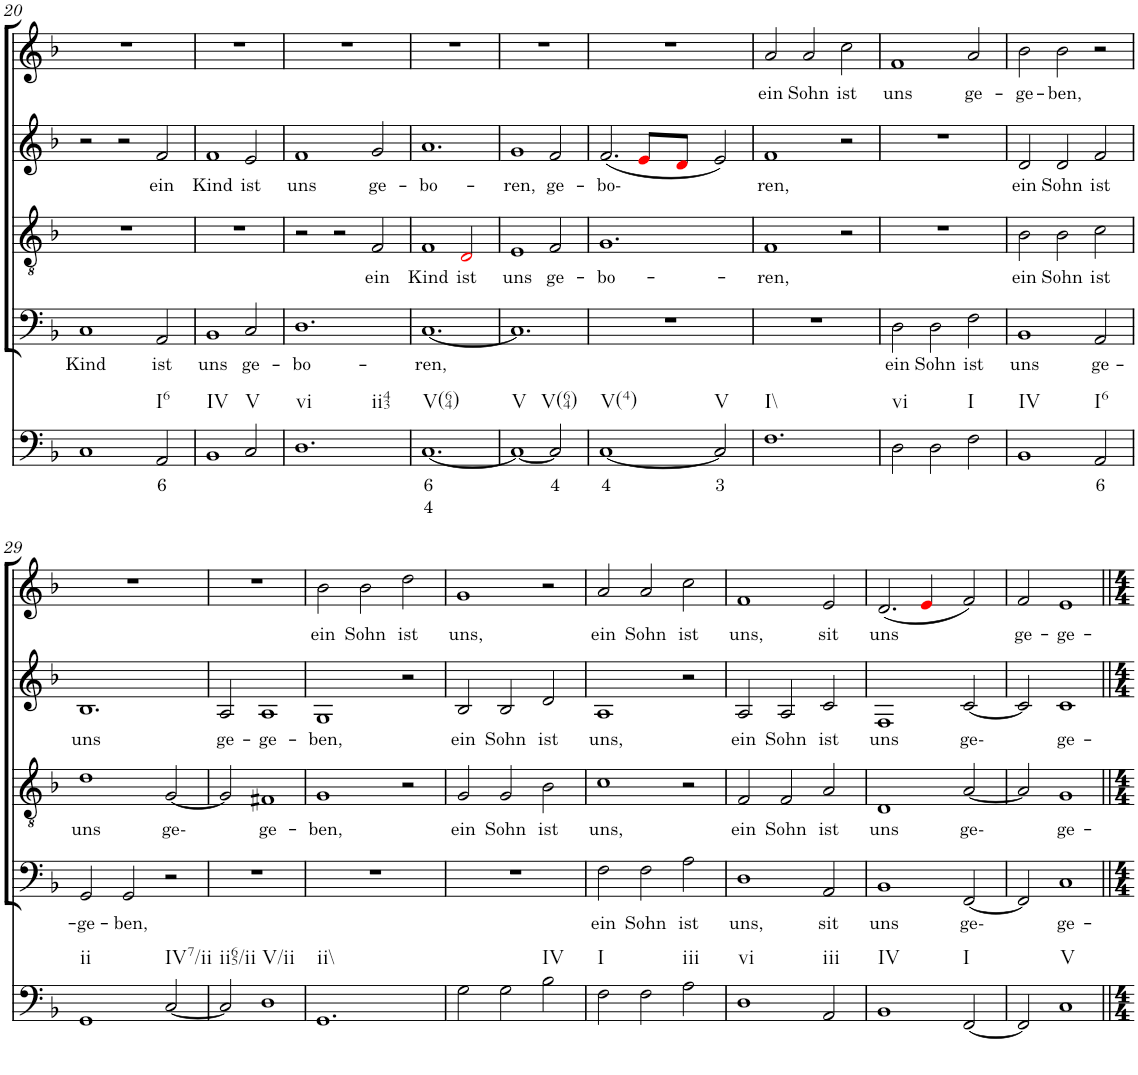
**kern	**text	**text	**kern	**text	**kern	**text	**kern	**text	**kern	**text
*part5	*part5	*part5	*part4	*part4	*part3	*part3	*part2	*part2	*part1	*part1
*staff5	*staff5	*staff5	*staff4	*staff4	*staff3	*staff3	*staff2	*staff2	*staff1	*staff1
*I"Continuo	*	*	*I"Bass	*	*I"Tenor	*	*I"Alto	*	*I"Soprano	*
!!LO:PB:g=z
*clefF4	*	*	*clefF4	*	*clefGv2	*	*clefG2	*	*clefG2	*
*k[b-]	*	*	*k[b-]	*	*k[b-]	*	*k[b-]	*	*k[b-]	*
*M3/2	*	*	*M3/2	*	*M3/2	*	*M3/2	*	*M3/2	*
=20	=20	=20	=20	=20	=20	=20	=20	=20	=20	=20
!	!	!	!	!LO:LY:b	!	!	!	!	!	!
1C	.	.	1C	Kind	1.r	.	2r	.	1.r	.
.	.	.	.	.	.	.	2r	.	.	.
!LO:TX:b:t=I6	!	!	!	!	!	!	!	!	!	!
!	!LO:LY:b	!	!	!LO:LY:b	!	!	!	!LO:LY:b	!	!
2AA/	6	.	2AA/	ist	.	.	2f/	ein	.	.
=21	=21	=21	=21	=21	=21	=21	=21	=21	=21	=21
!LO:TX:b:t=IV	!	!	!	!	!	!	!	!	!	!
!	!	!	!	!LO:LY:b	!	!	!	!LO:LY:b	!	!
1BB-	.	.	1BB-	uns	1.r	.	1f	Kind	1.r	.
!LO:TX:b:t=V	!	!	!	!	!	!	!	!	!	!
!	!	!	!	!LO:LY:b	!	!	!	!LO:LY:b	!	!
2C/	.	.	2C/	ge-	.	.	2e/	ist	.	.
=22	=22	=22	=22	=22	=22	=22	=22	=22	=22	=22
!LO:TX:b:t=vi	!	!	!	!	!	!	!	!	!	!
!LO:TX:b:t=ii43	!	!	!	!	!	!	!	!	!	!
!	!	!	!	!LO:LY:b	!	!	!	!LO:LY:b	!	!
1.D	.	.	1.D	bo-	2r	.	1f	uns	1.r	.
.	.	.	.	.	2r	.	.	.	.	.
!	!	!	!	!	!	!LO:LY:b	!	!LO:LY:b	!	!
.	.	.	.	.	2F/	ein	2g/	ge-	.	.
=23	=23	=23	=23	=23	=23	=23	=23	=23	=23	=23
!LO:TX:b:t=V(64)	!	!	!	!	!	!	!	!	!	!
!	!LO:LY:b	!LO:LY:b	!	!LO:LY:b	!	!LO:LY:b	!	!LO:LY:b	!	!
[1.C	6	4	[1.C	ren,	1F	Kind	1.a	bo-	1.r	.
!	!	!	!	!	!	!LO:LY:b	!	!	!	!
.	.	.	.	.	2Di/	ist	.	.	.	.
=24	=24	=24	=24	=24	=24	=24	=24	=24	=24	=24
!LO:TX:b:t=V	!	!	!	!	!	!	!	!	!	!
!	!	!	!	!	!	!LO:LY:b	!	!LO:LY:b	!	!
1C_	.	.	1.C]	.	1E	uns	1g	ren,	1.r	.
!LO:TX:b:t=V(64)	!	!	!	!	!	!	!	!	!	!
!	!LO:LY:b	!	!	!	!	!LO:LY:b	!	!LO:LY:b	!	!
2C/]	4	.	.	.	2F/	ge-	2f/	ge-	.	.
=25	=25	=25	=25	=25	=25	=25	=25	=25	=25	=25
!LO:TX:b:t=V(4)	!	!	!	!	!	!	!	!	!	!
!	!LO:LY:b	!	!	!	!	!LO:LY:b	!	!LO:LY:b	!	!
[1C	4	.	1.r	.	1.G	bo-	(2.f/	bo-	1.r	.
.	.	.	.	.	.	.	8ei/L	.	.	.
.	.	.	.	.	.	.	8di/J	.	.	.
!LO:TX:b:t=V	!	!	!	!	!	!	!	!	!	!
!	!LO:LY:b	!	!	!	!	!	!	!	!	!
2C/]	3	.	.	.	.	.	2e/)	.	.	.
=26	=26	=26	=26	=26	=26	=26	=26	=26	=26	=26
!LO:TX:b:t=I\\	!	!	!	!	!	!	!	!	!	!
!	!	!	!	!	!	!LO:LY:b	!	!LO:LY:b	!	!LO:LY:b
1.F	.	.	1.r	.	1F	ren,	1f	ren,	2a/	ein
!	!	!	!	!	!	!	!	!	!	!LO:LY:b
.	.	.	.	.	.	.	.	.	2a/	Sohn
!	!	!	!	!	!	!	!	!	!	!LO:LY:b
.	.	.	.	.	2r	.	2r	.	2cc\	ist
=27	=27	=27	=27	=27	=27	=27	=27	=27	=27	=27
!LO:TX:b:t=vi	!	!	!	!	!	!	!	!	!	!
!	!	!	!	!LO:LY:b	!	!	!	!	!	!LO:LY:b
2D\	.	.	2D\	ein	1.r	.	1.r	.	1f	uns
!	!	!	!	!LO:LY:b	!	!	!	!	!	!
2D\	.	.	2D\	Sohn	.	.	.	.	.	.
!LO:TX:b:t=I	!	!	!	!	!	!	!	!	!	!
!	!	!	!	!LO:LY:b	!	!	!	!	!	!LO:LY:b
2F\	.	.	2F\	ist	.	.	.	.	2a/	ge-
=28	=28	=28	=28	=28	=28	=28	=28	=28	=28	=28
!LO:TX:b:t=IV	!	!	!	!	!	!	!	!	!	!
!	!	!	!	!LO:LY:b	!	!LO:LY:b	!	!LO:LY:b	!	!LO:LY:b
1BB-	.	.	1BB-	uns	2B-\	ein	2d/	ein	2b-\	ge-
!	!	!	!	!	!	!LO:LY:b	!	!LO:LY:b	!	!LO:LY:b
.	.	.	.	.	2B-\	Sohn	2d/	Sohn	2b-\	ben,
!LO:TX:b:t=I6	!	!	!	!	!	!	!	!	!	!
!	!LO:LY:b	!	!	!LO:LY:b	!	!LO:LY:b	!	!LO:LY:b	!	!
2AA/	6	.	2AA/	ge-	2c\	ist	2f/	ist	2r	.
!!LO:LB:g=z
=29	=29	=29	=29	=29	=29	=29	=29	=29	=29	=29
!LO:TX:b:t=ii	!	!	!	!	!	!	!	!	!	!
!	!	!	!	!LO:LY:b	!	!LO:LY:b	!	!LO:LY:b	!	!
1GG	.	.	2GG/	ge-	1d	uns	1.B-	uns	1.r	.
!	!	!	!	!LO:LY:b	!	!	!	!	!	!
.	.	.	2GG/	ben,	.	.	.	.	.	.
!LO:TX:b:t=IV7/ii	!	!	!	!	!	!	!	!	!	!
!	!	!	!	!	!	!LO:LY:b	!	!	!	!
[2C/	.	.	2r	.	[2G/	ge-	.	.	.	.
=30	=30	=30	=30	=30	=30	=30	=30	=30	=30	=30
!LO:TX:b:t=ii65/ii	!	!	!	!	!	!	!	!	!	!
!	!	!	!	!	!	!	!	!LO:LY:b	!	!
2C/]	.	.	1.r	.	2G/]	.	2A/	ge-	1.r	.
!LO:TX:b:t=V/ii	!	!	!	!	!	!	!	!	!	!
!	!	!	!	!	!	!LO:LY:b	!	!LO:LY:b	!	!
1D	.	.	.	.	1F#X	ge-	1A	ge-	.	.
=31	=31	=31	=31	=31	=31	=31	=31	=31	=31	=31
!LO:TX:b:t=ii\\	!	!	!	!	!	!	!	!	!	!
!	!	!	!	!	!	!LO:LY:b	!	!LO:LY:b	!	!LO:LY:b
1.GG	.	.	1.r	.	1G	ben,	1G	ben,	2b-\	ein
!	!	!	!	!	!	!	!	!	!	!LO:LY:b
.	.	.	.	.	.	.	.	.	2b-\	Sohn
!	!	!	!	!	!	!	!	!	!	!LO:LY:b
.	.	.	.	.	2r	.	2r	.	2dd\	ist
=32	=32	=32	=32	=32	=32	=32	=32	=32	=32	=32
!	!	!	!	!	!	!LO:LY:b	!	!LO:LY:b	!	!LO:LY:b
2G\	.	.	1.r	.	2G/	ein	2B-/	ein	1g	uns,
!	!	!	!	!	!	!LO:LY:b	!	!LO:LY:b	!	!
2G\	.	.	.	.	2G/	Sohn	2B-/	Sohn	.	.
!LO:TX:b:t=IV	!	!	!	!	!	!	!	!	!	!
!	!	!	!	!	!	!LO:LY:b	!	!LO:LY:b	!	!
2B-\	.	.	.	.	2B-\	ist	2d/	ist	2r	.
=33	=33	=33	=33	=33	=33	=33	=33	=33	=33	=33
!LO:TX:b:t=I	!	!	!	!	!	!	!	!	!	!
!	!	!	!	!LO:LY:b	!	!LO:LY:b	!	!LO:LY:b	!	!LO:LY:b
2F\	.	.	2F\	ein	1c	uns,	1A	uns,	2a/	ein
!	!	!	!	!LO:LY:b	!	!	!	!	!	!LO:LY:b
2F\	.	.	2F\	Sohn	.	.	.	.	2a/	Sohn
!LO:TX:b:t=iii	!	!	!	!	!	!	!	!	!	!
!	!	!	!	!LO:LY:b	!	!	!	!	!	!LO:LY:b
2A\	.	.	2A\	ist	2r	.	2r	.	2cc\	ist
=34	=34	=34	=34	=34	=34	=34	=34	=34	=34	=34
!LO:TX:b:t=vi	!	!	!	!	!	!	!	!	!	!
!	!	!	!	!LO:LY:b	!	!LO:LY:b	!	!LO:LY:b	!	!LO:LY:b
1D	.	.	1D	uns,	2F/	ein	2A/	ein	1f	uns,
!	!	!	!	!	!	!LO:LY:b	!	!LO:LY:b	!	!
.	.	.	.	.	2F/	Sohn	2A/	Sohn	.	.
!LO:TX:b:t=iii	!	!	!	!	!	!	!	!	!	!
!	!	!	!	!LO:LY:b	!	!LO:LY:b	!	!LO:LY:b	!	!LO:LY:b
2AA/	.	.	2AA/	sit	2A/	ist	2c/	ist	2e/	sit
=35	=35	=35	=35	=35	=35	=35	=35	=35	=35	=35
!LO:TX:b:t=IV	!	!	!	!	!	!	!	!	!	!
!	!	!	!	!LO:LY:b	!	!LO:LY:b	!	!LO:LY:b	!	!LO:LY:b
1BB-	.	.	1BB-	uns	1D	uns	1F	uns	(2.d/	uns
.	.	.	.	.	.	.	.	.	4ei/	.
!LO:TX:b:t=I	!	!	!	!	!	!	!	!	!	!
!	!	!	!	!LO:LY:b	!	!LO:LY:b	!	!LO:LY:b	!	!
[2FF/	.	.	[2FF/	ge-	[2A/	ge-	[2c/	ge-	2f/)	.
=36	=36	=36	=36	=36	=36	=36	=36	=36	=36	=36
!	!	!	!	!	!	!	!	!	!	!LO:LY:b
2FF/]	.	.	2FF/]	.	2A/]	.	2c/]	.	2f/	ge-
!LO:TX:b:t=V	!	!	!	!	!	!	!	!	!	!
!	!	!	!	!LO:LY:b	!	!LO:LY:b	!	!LO:LY:b	!	!LO:LY:b
1C	.	.	1C	ge-	1G	ge-	1c	ge-	1e	ge-
=||	=||	=||	=||	=||	=||	=||	=||	=||	=||	=||
*-	*-	*-	*-	*-	*-	*-	*-	*-	*-	*-
